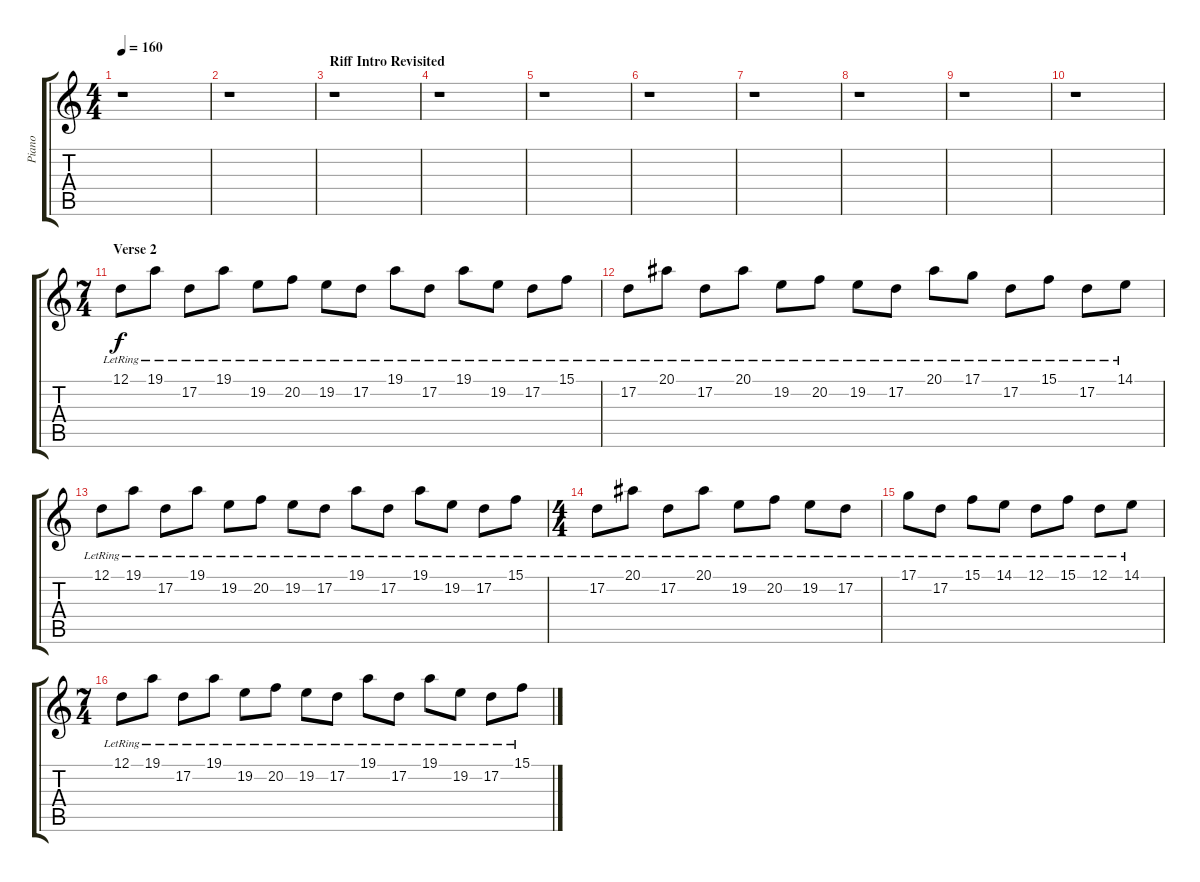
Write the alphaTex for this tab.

\track ("Piano" "Piano") {instrument acousticgrandpiano}
\staff {score tabs}
\tuning (D4 A3 F3 C3 G2 D2) {hide}
\ts (4 4)
\tempo 160
\clef g2
\ks c
r.1{dy f} |
r.1 |
\section ("" "Riff Intro Revisited")
r.1 |
r.1 |
r.1 |
r.1 |
r.1 |
r.1 |
r.1 |
r.1 |
\ts (7 4)
\section ("" "Verse 2")
12.1{lr}.8 19.1{lr}.8 17.2{lr}.8 19.1{lr}.8 19.2{lr}.8 20.2{lr}.8 19.2{lr}.8 17.2{lr}.8 19.1{lr}.8 17.2{lr}.8 19.1{lr}.8 19.2{lr}.8 17.2{lr}.8 15.1{lr}.8 |
17.2{lr}.8 20.1{lr}.8 17.2{lr}.8 20.1{lr}.8 19.2{lr}.8 20.2{lr}.8 19.2{lr}.8 17.2{lr}.8 20.1{lr}.8 17.1{lr}.8 17.2{lr}.8 15.1{lr}.8 17.2{lr}.8 14.1{lr}.8 |
12.1{lr}.8 19.1{lr}.8 17.2{lr}.8 19.1{lr}.8 19.2{lr}.8 20.2{lr}.8 19.2{lr}.8 17.2{lr}.8 19.1{lr}.8 17.2{lr}.8 19.1{lr}.8 19.2{lr}.8 17.2{lr}.8 15.1{lr}.8 |
\ts (4 4)
17.2{lr}.8 20.1{lr}.8 17.2{lr}.8 20.1{lr}.8 19.2{lr}.8 20.2{lr}.8 19.2{lr}.8 17.2{lr}.8 |
17.1{lr}.8 17.2{lr}.8 15.1{lr}.8 14.1{lr}.8 12.1{lr}.8 15.1{lr}.8 12.1{lr}.8 14.1{lr}.8 |
\ts (7 4)
12.1{lr}.8 19.1{lr}.8 17.2{lr}.8 19.1{lr}.8 19.2{lr}.8 20.2{lr}.8 19.2{lr}.8 17.2{lr}.8 19.1{lr}.8 17.2{lr}.8 19.1{lr}.8 19.2{lr}.8 17.2{lr}.8 15.1{lr}.8
